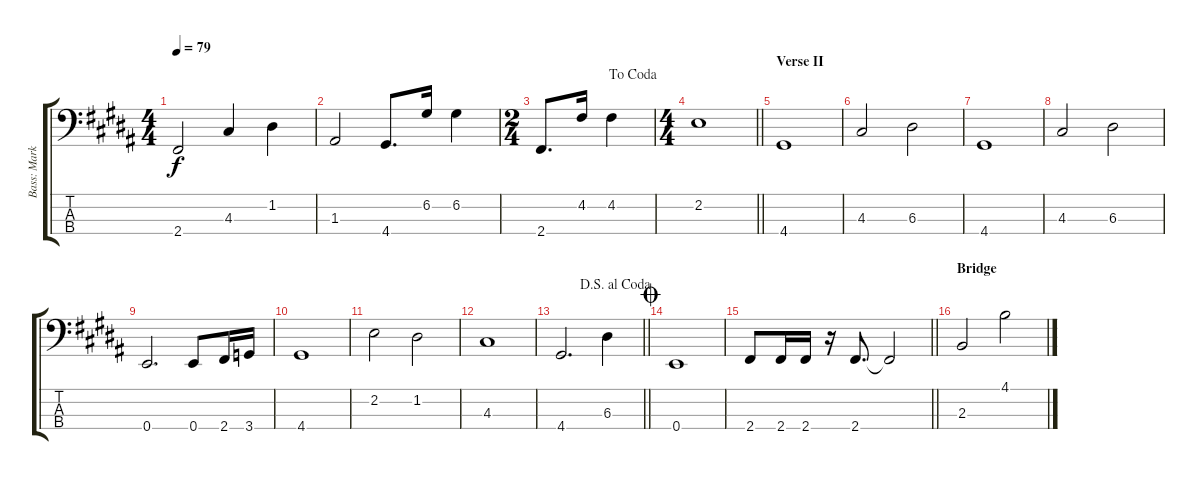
\track ("Bass: Mark" "Bass: Mark") {instrument electricbassfinger}
\staff {score tabs}
\tuning (G2 D2 A1 E1) {hide}
\ts (4 4)
\tempo 79
\clef f4
\ks b
2.4.2{dy f} 4.3.4 1.2.4 |
1.3.2 4.4.8{d} 6.2.16 6.2.4 |
\ts (2 4)
\jump dacoda
2.4.8{d} 4.2.16 4.2.4 |
\ts (4 4)
\barLineRight lightlight
2.2.1 |
\section ("" "Verse II")
4.4.1 |
4.3.2 6.3.2 |
4.4.1 |
4.3.2 6.3.2 |
0.4.2{d} 0.4.8 2.4.16 3.4.16 |
4.4.1 |
2.2.2 1.2.2 |
4.3.1 |
\jump dalsegnoalcoda
\barLineRight lightlight
4.4.2{d} 6.3.4 |
\jump coda
0.4.1 |
\barLineRight lightlight
2.4.8 2.4.16 2.4.16 r.16 2.4.8{d} 2.4{t}.2 |
\section ("" "Bridge")
2.3.2 4.1.2
